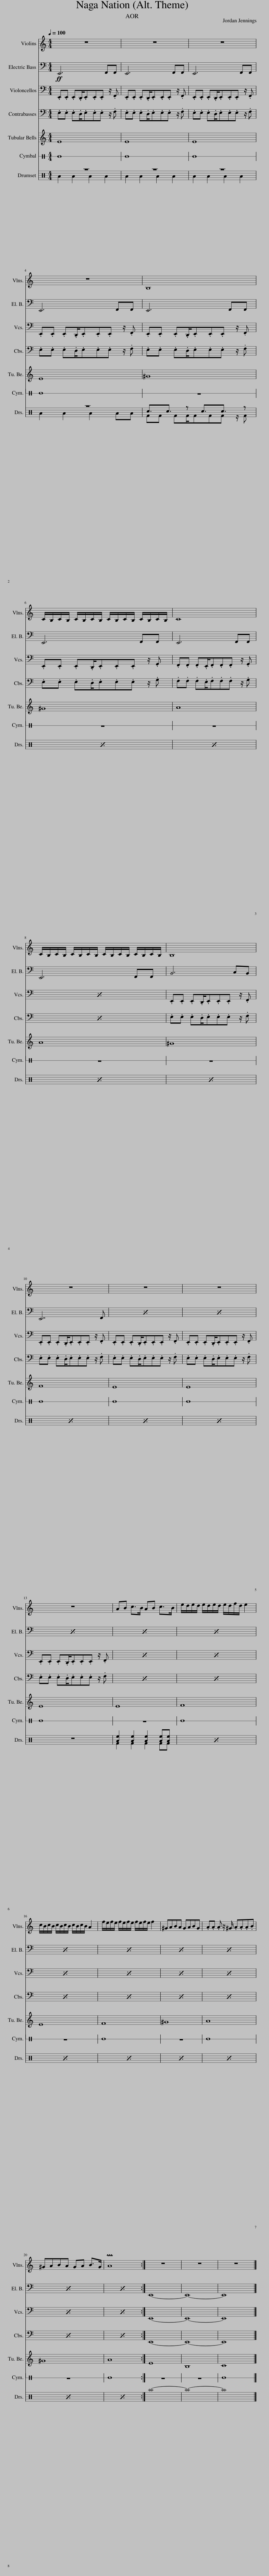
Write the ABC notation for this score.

X:1
%%score 1 2 3 4 5 6 ( 7 8 )
L:1/8
Q:1/4=100
M:4/4
I:linebreak $
K:C
V:1 treble
V:2 bass transpose=-12
V:3 bass
V:4 bass transpose=-12
V:5 treble
V:6 perc stafflines=1
K:none
V:7 perc
K:none
V:8 perc
K:none
V:1
 z8 | z8 | z8 |$ z8 | B,8 |$ %5
 C/B,/C/B,/ C/B,/C/B,/ C/B,/C/B,/ C/B,/C/B,/ | C8 |$ C/B,/C/B,/ C/B,/C/B,/ C/B,/C/B,/ C/B,/C/B,/ | B,8 |$ z8 | %10
 z8 | z8 |$ z8 | AB c>B AB c>B | e/d/e/d/ e/d/e/d/ e/d/f/d/ e2 |$ %15
 c/B/c/B/ c/B/c/B/ c/B/c/B/ A2 | f/e/f/e/ f/e/f/e/ f/e/f/e/ f2 | ^GABA GABG | .A.A .A z/ ^G/ .A.A.A.B |$ ^GABA GA B>G | %20
 PA8 :| z8 | z8 | z8 |] %24
V:2
!ff! E,,6 F,,F,, | E,,6 F,,F,, | E,,6 F,,F,, |$ E,,6 F,,F,, | E,,6 F,,F,, |$ %5
 E,,6 F,,F,, | E,,6 F,,F,, |$ E,,6 F,,F,, | B,,6 C,B,, |$ E,,7 F,, | %10
 x8 | x8 |$ x8 | x8 | x8 |$ %15
 x8 | x8 | x8 | x8 |$ x8 | %20
 x8 :| E,,8- | E,,8- | E,,8 |] %24
V:3
 .E,,.E,, .E,,.D,,/.E,,.E,,.E,, z/ .F,, | .E,,.E,, .E,,.D,,/.E,,.E,,.E,, z/ .F,, | .E,,.E,, .E,,.D,,/.E,,.E,,.E,, z/ .F,, |$ .E,,.E,, .E,,.D,,/.E,,.E,,.E,, z/ .F,, | .E,,.E,, .E,,.D,,/.E,,.E,,.E,, z/ .F,, |$ %5
 .E,,.E,, .E,,.D,,/.E,,.E,,.E,, z/ .G,, | .F,,.F,, .F,,.E,,/.F,,.F,,.F,, z/ .G,, |$ x8 | .E,,.E,, .E,,.D,,/.E,,.E,,.E,, z/ .F,, |$ .E,,.E,, .E,,.D,,/.E,,.E,,.E,, z/ .F,, | %10
 .E,,.E,, .E,,.D,,/.E,,.E,,.E,, z/ .F,, | .E,,.E,, .E,,.D,,/.E,,.E,,.E,, z/ .F,, |$ .E,,.E,, .E,,.D,,/.E,,.E,,.E,, z/ .F,, | x8 | x8 |$ %15
 x8 | x8 | x8 | x8 |$ x8 | %20
 x8 :| E,,8- | E,,8- | E,,8 |] %24
V:4
 .E,.E, .E,.D,/.E,.E,.E, z/ .F, | .E,.E, .E,.D,/.E,.E,.E, z/ .F, | .E,.E, .E,.D,/.E,.E,.E, z/ .F, |$ .E,.E, .E,.D,/.E,.E,.E, z/ .F, | .E,.E, .E,.D,/.E,.E,.E, z/ .F, |$ %5
 .E,.E, .E,.D,/.E,.E,.E, z/ .G, | .F,.F, .F,.E,/.F,.F,.F, z/ .G, |$ x8 | .E,.E, .E,.D,/.E,.E,.E, z/ .F, |$ .E,.E, .E,.D,/.E,.E,.E, z/ .F, | %10
 .E,.E, .E,.D,/.E,.E,.E, z/ .F, | .E,.E, .E,.D,/.E,.E,.E, z/ .F, |$ .E,.E, .E,.D,/.E,.E,.E, z/ .F, | x8 | x8 |$ %15
 x8 | x8 | x8 | x8 |$ x8 | %20
 x8 :| E,,8- | E,,8- | E,,8 |] %24
V:5
 E8 | E8 | E8 |$ E8 | ^G8 |$ %5
 ^G8 | A8 |$ A8 | ^G8 |$ F8 | %10
 E8 | E8 |$ E8 | E8 | F8 |$ %15
 E8 | F8 | ^G8 | A8 |$ ^G8 | %20
 A8 :| E8 | B,8 | C8 |] %24
V:6
 E8 | E8 | E8 |$ E8 | z8 |$ %5
 z8 | z8 |$ z8 | z8 |$ E8 | %10
 E8 | E8 |$ E8 | z8 | E8 |$ %15
 z8 | E8 | z8 | E8 |$ z8 | %20
 E8 :| z8 | z8 | E8 |] %24
V:7
 z8 | z8 | z8 |$ z8 | c3/2c3/2 z c3/2c3/2 z |$ %5
 x8 | x8 |$ x8 | x8 |$ x8 | %10
 x8 | x8 |$ z8 | [Ae]2 [Ae]2 [Ae]2 [Ae][Ae] | x8 |$ %15
 x8 | x8 | x8 | x8 |$ x8 | %20
 x8 :| ^a8- | ^a8- | ^a8 |] %24
V:8
 A2 A2 A2 A2 | A2 A2 A2 A2 | A2 A2 A2 A2 |$ A2 A2 A2 AA | FF FF/FFF z/ F |$ %5
 x8 | x8 |$ x8 | x8 |$ x8 | %10
 x8 | x8 |$ x8 | F2 F2 F2 FF | x8 |$ %15
 x8 | x8 | x8 | x8 |$ x8 | %20
 x8 :| x8 | x8 | x8 |] %24
